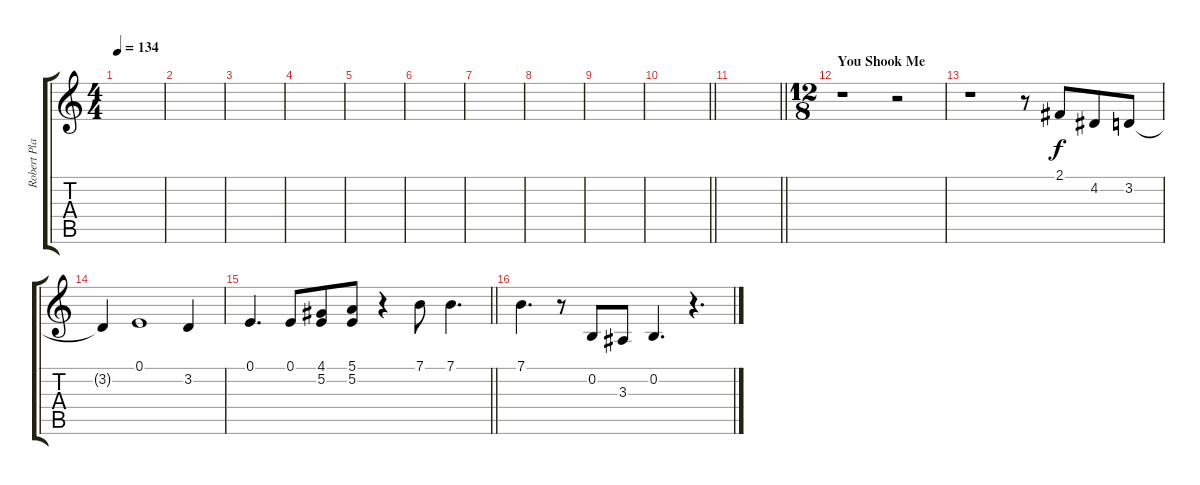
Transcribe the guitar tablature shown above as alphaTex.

\track ("Robert Plant - Harmonica" "Robert Pla") {instrument harmonica}
\staff {score tabs}
\tuning (E4 B3 G3 D3 A2 E2) {hide}
\ts (4 4)
\tempo 134
\clef g2
\ks c
|
|
|
|
|
|
|
|
|
\barLineRight lightlight
|
\barLineRight lightlight
|
\ts (12 8)
\section ("" "You Shook Me")
r.1 r.2 |
r.1 r.8 2.1.8 4.2.8 3.2.8 |
3.2{t}.4 0.1.1 3.2.4 |
\barLineRight lightlight
0.1.4{d} 0.1.8 (4.1 5.2).8 (5.1 5.2).8 r.4 7.1.8 7.1.4{d} |
7.1.4{d} r.8 0.2.8 3.3.8 0.2.4{d} r.4{d}
